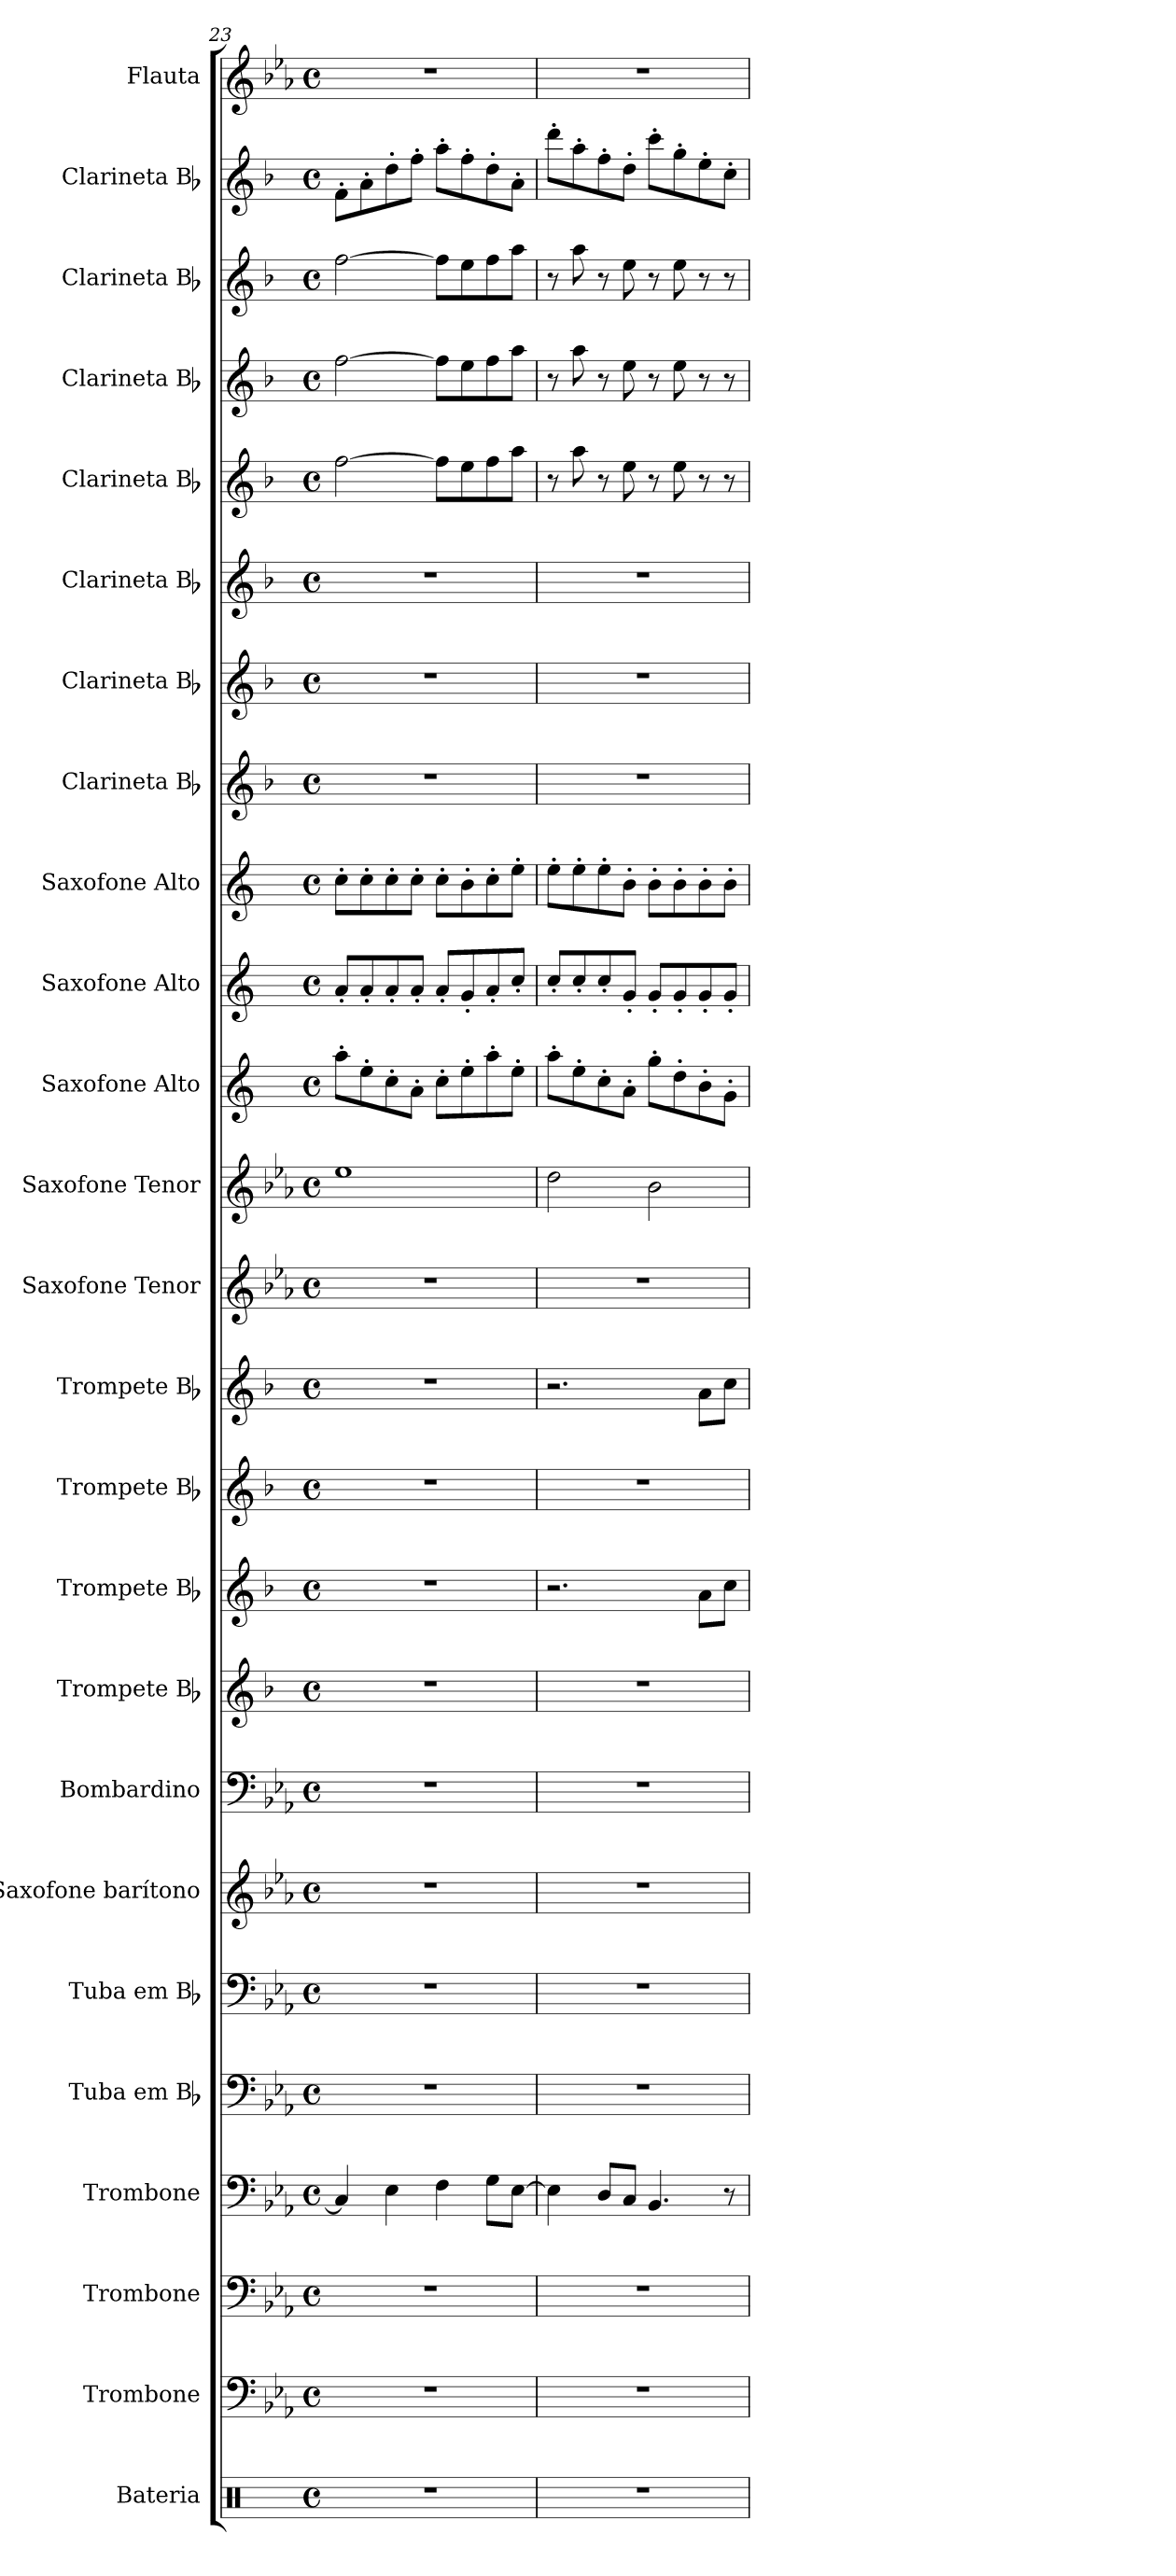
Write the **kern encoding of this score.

**kern	**kern	**kern	**kern	**kern	**kern	**kern	**kern	**kern	**kern	**kern	**kern	**kern	**kern	**kern	**kern	**kern	**kern	**kern	**kern	**kern	**kern	**kern	**kern	**kern
*part25	*part24	*part23	*part22	*part21	*part20	*part19	*part18	*part17	*part16	*part15	*part14	*part13	*part12	*part11	*part10	*part9	*part8	*part7	*part6	*part5	*part4	*part3	*part2	*part1
*staff25	*staff24	*staff23	*staff22	*staff21	*staff20	*staff19	*staff18	*staff17	*staff16	*staff15	*staff14	*staff13	*staff12	*staff11	*staff10	*staff9	*staff8	*staff7	*staff6	*staff5	*staff4	*staff3	*staff2	*staff1
*I"Bateria	*I"Trombone	*I"Trombone	*I"Trombone	*I"Tuba em Bb	*I"Tuba em Bb	*I"Saxofone barítono	*I"Bombardino	*I"Trompete Bb	*I"Trompete Bb	*I"Trompete Bb	*I"Trompete Bb	*I"Saxofone Tenor	*I"Saxofone Tenor	*I"Saxofone Alto	*I"Saxofone Alto	*I"Saxofone Alto	*I"Clarineta Bb	*I"Clarineta Bb	*I"Clarineta Bb	*I"Clarineta Bb	*I"Clarineta Bb	*I"Clarineta Bb	*I"Clarineta Bb	*I"Flauta
*I'Bat.	*I'Tbn.	*I'Tbn.	*I'Tbn.	*I'Tu. Bb	*I'Tu. Bb	*	*I'Bomb.	*I'Tpt. Bb	*I'Tpt. Bb	*I'Tpt. Bb	*I'Tpt. Bb	*I'Sax. Tn.	*I'Sax. Tn.	*	*	*	*I'Cl. Bb	*I'Cl. Bb	*I'Cl. Bb	*I'Cl. Bb	*I'Cl. Bb	*I'Cl. Bb	*I'Cl. Bb	*I'Fl.
*clefX	*clefF4	*clefF4	*clefF4	*clefF4	*clefF4	*clefG2	*clefF4	*clefG2	*clefG2	*clefG2	*clefG2	*clefG2	*clefG2	*clefG2	*clefG2	*clefG2	*clefG2	*clefG2	*clefG2	*clefG2	*clefG2	*clefG2	*clefG2	*clefG2
*	*	*	*	*	*	*ITrd12c21	*	*ITrd1c2	*ITrd1c2	*ITrd1c2	*ITrd1c2	*ITrd8c14	*ITrd8c14	*ITrd5c9	*ITrd5c9	*ITrd5c9	*ITrd1c2	*ITrd1c2	*ITrd1c2	*ITrd1c2	*ITrd1c2	*ITrd1c2	*ITrd1c2	*
*k[]	*k[b-e-a-]	*k[b-e-a-]	*k[b-e-a-]	*k[b-e-a-]	*k[b-e-a-]	*k[b-e-a-]	*k[b-e-a-]	*k[b-e-a-]	*k[b-e-a-]	*k[b-e-a-]	*k[b-e-a-]	*k[b-e-a-]	*k[b-e-a-]	*k[b-e-a-]	*k[b-e-a-]	*k[b-e-a-]	*k[b-e-a-]	*k[b-e-a-]	*k[b-e-a-]	*k[b-e-a-]	*k[b-e-a-]	*k[b-e-a-]	*k[b-e-a-]	*k[b-e-a-]
*M4/4	*M4/4	*M4/4	*M4/4	*M4/4	*M4/4	*M4/4	*M4/4	*M4/4	*M4/4	*M4/4	*M4/4	*M4/4	*M4/4	*M4/4	*M4/4	*M4/4	*M4/4	*M4/4	*M4/4	*M4/4	*M4/4	*M4/4	*M4/4	*M4/4
*met(c)	*met(c)	*met(c)	*met(c)	*met(c)	*met(c)	*met(c)	*met(c)	*met(c)	*met(c)	*met(c)	*met(c)	*met(c)	*met(c)	*met(c)	*met(c)	*met(c)	*met(c)	*met(c)	*met(c)	*met(c)	*met(c)	*met(c)	*met(c)	*met(c)
=23	=23	=23	=23	=23	=23	=23	=23	=23	=23	=23	=23	=23	=23	=23	=23	=23	=23	=23	=23	=23	=23	=23	=23	=23
1r	1r	1r	4C/]	1r	1r	1r	1r	1r	1r	1r	1r	1r	1e-	8cc'\L	8c'/L	8e-'\L	1r	1r	1r	[2ee-\	[2ee-\	[2ee-\	8e-'\L	1r
.	.	.	.	.	.	.	.	.	.	.	.	.	.	8g'\	8c'/	8e-'\	.	.	.	.	.	.	8g'\	.
.	.	.	4E-\	.	.	.	.	.	.	.	.	.	.	8e-'\	8c'/	8e-'\	.	.	.	.	.	.	8cc'\	.
.	.	.	.	.	.	.	.	.	.	.	.	.	.	8c'\J	8c'/J	8e-'\J	.	.	.	.	.	.	8ee-'\J	.
.	.	.	4F\	.	.	.	.	.	.	.	.	.	.	8e-'\L	8c'/L	8e-'\L	.	.	.	8ee-\L]	8ee-\L]	8ee-\L]	8gg'\L	.
.	.	.	.	.	.	.	.	.	.	.	.	.	.	8g'\	8B-'/	8d'\	.	.	.	8dd\	8dd\	8dd\	8ee-'\	.
.	.	.	8G\L	.	.	.	.	.	.	.	.	.	.	8cc'\	8c'/	8e-'\	.	.	.	8ee-\	8ee-\	8ee-\	8cc'\	.
.	.	.	[8E-\J	.	.	.	.	.	.	.	.	.	.	8g'\J	8e-'/J	8g'\J	.	.	.	8gg\J	8gg\J	8gg\J	8g'\J	.
=24	=24	=24	=24	=24	=24	=24	=24	=24	=24	=24	=24	=24	=24	=24	=24	=24	=24	=24	=24	=24	=24	=24	=24	=24
1r	1r	1r	4E-\]	1r	1r	1r	1r	1r	2.r	1r	2.r	1r	2d\	8cc'\L	8e-'/L	8g'\L	1r	1r	1r	8r	8r	8r	8ccc'\L	1r
.	.	.	.	.	.	.	.	.	.	.	.	.	.	8g'\	8e-'/	8g'\	.	.	.	8gg\	8gg\	8gg\	8gg'\	.
.	.	.	8D/L	.	.	.	.	.	.	.	.	.	.	8e-'\	8e-'/	8g'\	.	.	.	8r	8r	8r	8ee-'\	.
.	.	.	8C/J	.	.	.	.	.	.	.	.	.	.	8c'\J	8B-'/J	8d'\J	.	.	.	8dd\	8dd\	8dd\	8cc'\J	.
.	.	.	4.BB-/	.	.	.	.	.	.	.	.	.	2B-\	8b-'\L	8B-'/L	8d'\L	.	.	.	8r	8r	8r	8bb-'\L	.
.	.	.	.	.	.	.	.	.	.	.	.	.	.	8f'\	8B-'/	8d'\	.	.	.	8dd\	8dd\	8dd\	8ff'\	.
.	.	.	.	.	.	.	.	.	8g\L	.	8g\L	.	.	8d'\	8B-'/	8d'\	.	.	.	8r	8r	8r	8dd'\	.
.	.	.	8r	.	.	.	.	.	8b-\J	.	8b-\J	.	.	8B-'\J	8B-'/J	8d'\J	.	.	.	8r	8r	8r	8b-'\J	.
=	=	=	=	=	=	=	=	=	=	=	=	=	=	=	=	=	=	=	=	=	=	=	=	=
*-	*-	*-	*-	*-	*-	*-	*-	*-	*-	*-	*-	*-	*-	*-	*-	*-	*-	*-	*-	*-	*-	*-	*-	*-
